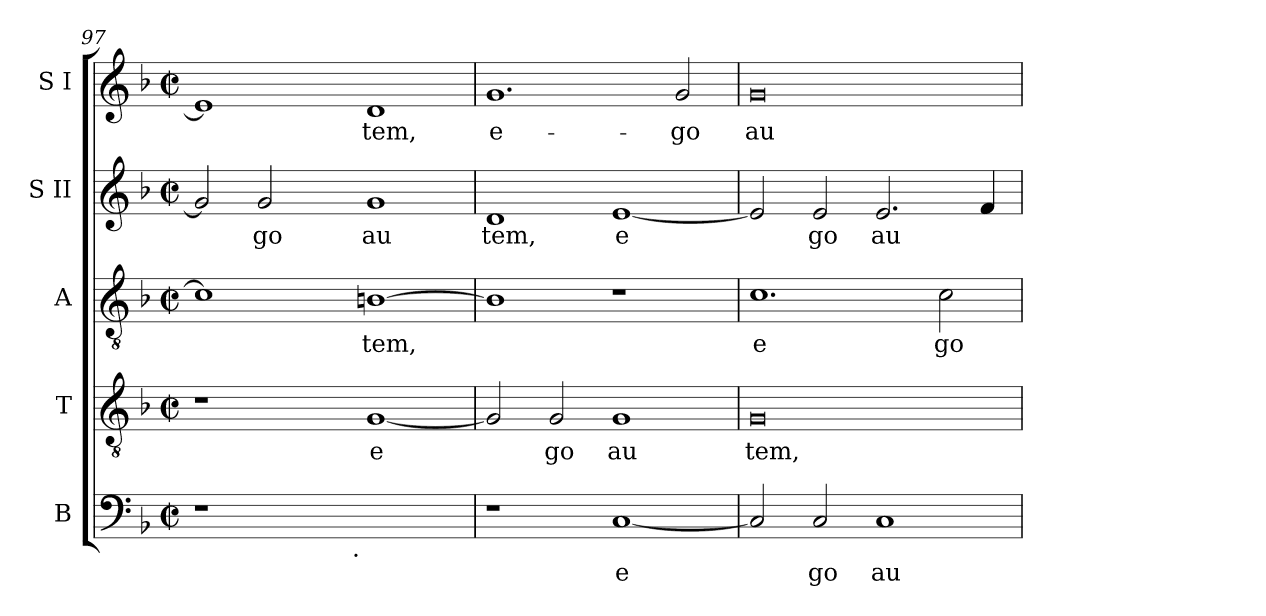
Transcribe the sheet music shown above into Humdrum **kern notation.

**kern	**text	**kern	**text	**kern	**text	**kern	**text	**kern	**text
*part5	*part5	*part4	*part4	*part3	*part3	*part2	*part2	*part1	*part1
*staff5	*staff5	*staff4	*staff4	*staff3	*staff3	*staff2	*staff2	*staff1	*staff1
*I"B	*	*I"T	*	*I"A	*	*I"S II	*	*I"S I	*
!!LO:LB:g=z
*clefF4	*	*clefGv2	*	*clefGv2	*	*clefG2	*	*clefG2	*
*k[b-]	*	*k[b-]	*	*k[b-]	*	*k[b-]	*	*k[b-]	*
*F:	*	*F:	*	*F:	*	*F:	*	*F:	*
*M2/2	*	*M2/2	*	*M2/2	*	*M2/2	*	*M2/2	*
*met(c|)	*	*met(c|)	*	*met(c|)	*	*met(c|)	*	*met(c|)	*
=97	=97	=97	=97	=97	=97	=97	=97	=97	=97
!	!	!	!	!	!LO:LY:b:cj	!	!LO:LY:b:cj	!	!LO:LY:b:cj
*^	*	*	*	*	*	*	*	*	*
1r	2ryy	.	1r	.	1c]	.	2g/]	.	1e]	.
!	!	!	!	!	!	!	!	!LO:LY:b:cj	!	!
.	4ryy	.	.	.	.	.	2g/	go	.	.
.	8ryy	.	.	.	.	.	.	.	.	.
.	16ryy	.	.	.	.	.	.	.	.	.
.	64ryy	.	.	.	.	.	.	.	.	.
!	!LO:TX:b:t=.	!	!	!	!	!	!	!	!	!
.	1ryy	.	.	.	.	.	.	.	.	.
!	!	!	!	!LO:LY:b:cj	!	!LO:LY:b:cj	!	!LO:LY:b:cj	!	!LO:LY:b:cj
1ryy	.	.	[<1G	e	[>1Bn	tem,	1g	au	1d	tem,
.	32.ryy	.	.	.	.	.	.	.	.	.
=98	=98	=98	=98	=98	=98	=98	=98	=98	=98	=98
!	!	!	!	!LO:LY:b:cj	!	!LO:LY:b:cj	!	!LO:LY:b:cj	!	!LO:LY:b:cj
*v	*v	*	*	*	*	*	*	*	*	*
1r	.	2G/]	.	1B]	.	1d	tem,	1.g	e-
!	!	!	!LO:LY:b:cj	!	!	!	!	!	!
.	.	2G/	go	.	.	.	.	.	.
!	!LO:LY:b:cj	!	!LO:LY:b:cj	!	!	!	!LO:LY:b:cj	!	!
[<1C	e	1G	au	1r	.	[<1e	e	.	.
!	!	!	!	!	!	!	!	!	!LO:LY:b:cj
.	.	.	.	.	.	.	.	2g/	-go
=99	=99	=99	=99	=99	=99	=99	=99	=99	=99
!	!LO:LY:b:cj	!	!LO:LY:b:cj	!	!LO:LY:b:cj	!	!LO:LY:b:cj	!	!LO:LY:b:cj
2C/]	.	0G	tem,	1.c	e	2e/]	.	0g	au-
!	!LO:LY:b:cj	!	!	!	!	!	!LO:LY:b:cj	!	!
2C/	go	.	.	.	.	2e/	go	.	.
!	!LO:LY:b:cj	!	!	!	!	!	!LO:LY:b:cj	!	!
1C	au	.	.	.	.	2.e/	au	.	.
!	!	!	!	!	!LO:LY:b:cj	!	!	!	!
.	.	.	.	2c\	go	.	.	.	.
!	!	!	!	!	!	!	!LO:LY:b:cj	!	!
.	.	.	.	.	.	4f/	.	.	.
=	=	=	=	=	=	=	=	=	=
*-	*-	*-	*-	*-	*-	*-	*-	*-	*-
